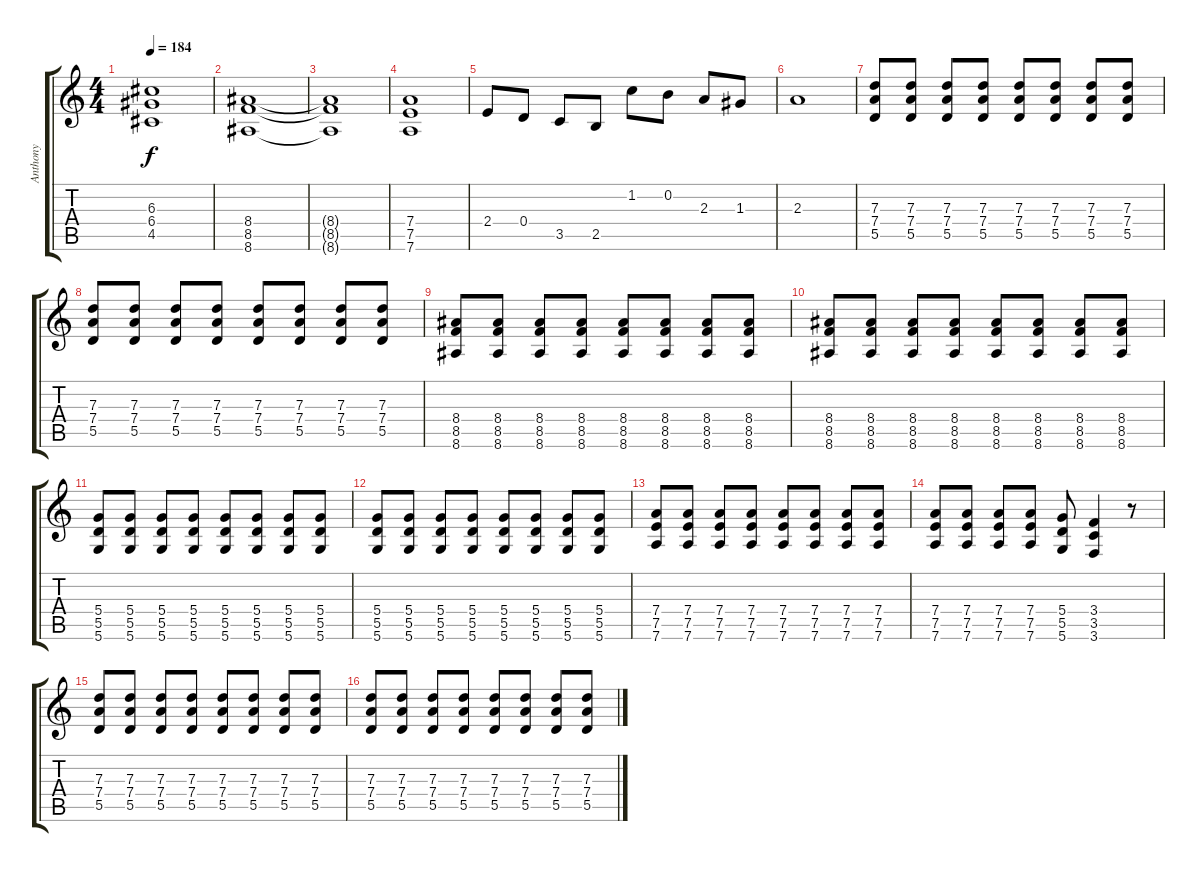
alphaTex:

\track ("Anthony" "Anthony") {instrument distortionguitar}
\staff {score tabs}
\tuning (E4 B3 G3 D3 A2 D2) {hide}
\ts (4 4)
\tempo 184
\clef g2
\ks c
(6.3{t} 6.4{t} 4.5{t}).1{dy f} |
(8.4 8.5 8.6).1 |
(8.4{t} 8.5{t} 8.6{t}).1 |
(7.4 7.5 7.6).1 |
2.4.8 0.4.8 3.5.8 2.5.8 1.2.8 0.2.8 2.3.8 1.3.8 |
2.3.1 |
(7.3 7.4 5.5).8 (7.3 7.4 5.5).8 (7.3 7.4 5.5).8 (7.3 7.4 5.5).8 (7.3 7.4 5.5).8 (7.3 7.4 5.5).8 (7.3 7.4 5.5).8 (7.3 7.4 5.5).8 |
(7.3 7.4 5.5).8 (7.3 7.4 5.5).8 (7.3 7.4 5.5).8 (7.3 7.4 5.5).8 (7.3 7.4 5.5).8 (7.3 7.4 5.5).8 (7.3 7.4 5.5).8 (7.3 7.4 5.5).8 |
(8.4 8.5 8.6).8 (8.4 8.5 8.6).8 (8.4 8.5 8.6).8 (8.4 8.5 8.6).8 (8.4 8.5 8.6).8 (8.4 8.5 8.6).8 (8.4 8.5 8.6).8 (8.4 8.5 8.6).8 |
(8.4 8.5 8.6).8 (8.4 8.5 8.6).8 (8.4 8.5 8.6).8 (8.4 8.5 8.6).8 (8.4 8.5 8.6).8 (8.4 8.5 8.6).8 (8.4 8.5 8.6).8 (8.4 8.5 8.6).8 |
(5.4 5.5 5.6).8 (5.4 5.5 5.6).8 (5.4 5.5 5.6).8 (5.4 5.5 5.6).8 (5.4 5.5 5.6).8 (5.4 5.5 5.6).8 (5.4 5.5 5.6).8 (5.4 5.5 5.6).8 |
(5.4 5.5 5.6).8 (5.4 5.5 5.6).8 (5.4 5.5 5.6).8 (5.4 5.5 5.6).8 (5.4 5.5 5.6).8 (5.4 5.5 5.6).8 (5.4 5.5 5.6).8 (5.4 5.5 5.6).8 |
(7.4 7.5 7.6).8 (7.4 7.5 7.6).8 (7.4 7.5 7.6).8 (7.4 7.5 7.6).8 (7.4 7.5 7.6).8 (7.4 7.5 7.6).8 (7.4 7.5 7.6).8 (7.4 7.5 7.6).8 |
(7.4 7.5 7.6).8 (7.4 7.5 7.6).8 (7.4 7.5 7.6).8 (7.4 7.5 7.6).8 (5.4 5.5 5.6).8 (3.4 3.5 3.6).4 r.8 |
(7.3 7.4 5.5).8 (7.3 7.4 5.5).8 (7.3 7.4 5.5).8 (7.3 7.4 5.5).8 (7.3 7.4 5.5).8 (7.3 7.4 5.5).8 (7.3 7.4 5.5).8 (7.3 7.4 5.5).8 |
(7.3 7.4 5.5).8 (7.3 7.4 5.5).8 (7.3 7.4 5.5).8 (7.3 7.4 5.5).8 (7.3 7.4 5.5).8 (7.3 7.4 5.5).8 (7.3 7.4 5.5).8 (7.3 7.4 5.5).8
